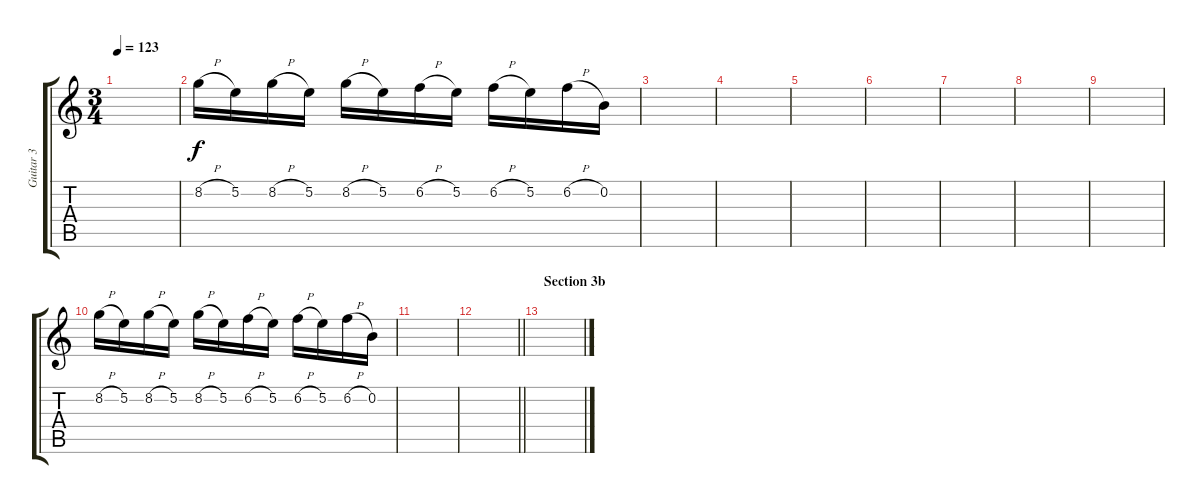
\track ("Guitar 3" "Guitar 3") {instrument distortionguitar}
\staff {score tabs}
\tuning (E4 B3 G3 D3 A2 E2) {hide}
\ts (3 4)
\tempo 123
\clef g2
\ks c
|
8.2{h}.16 5.2.16 8.2{h}.16 5.2.16 8.2{h}.16 5.2.16 6.2{h}.16 5.2.16 6.2{h}.16 5.2.16 6.2{h}.16 0.2.16 |
|
|
|
|
|
|
|
8.2{h}.16 5.2.16 8.2{h}.16 5.2.16 8.2{h}.16 5.2.16 6.2{h}.16 5.2.16 6.2{h}.16 5.2.16 6.2{h}.16 0.2.16 |
|
\barLineRight lightlight
|
\section ("" "Section 3b")
